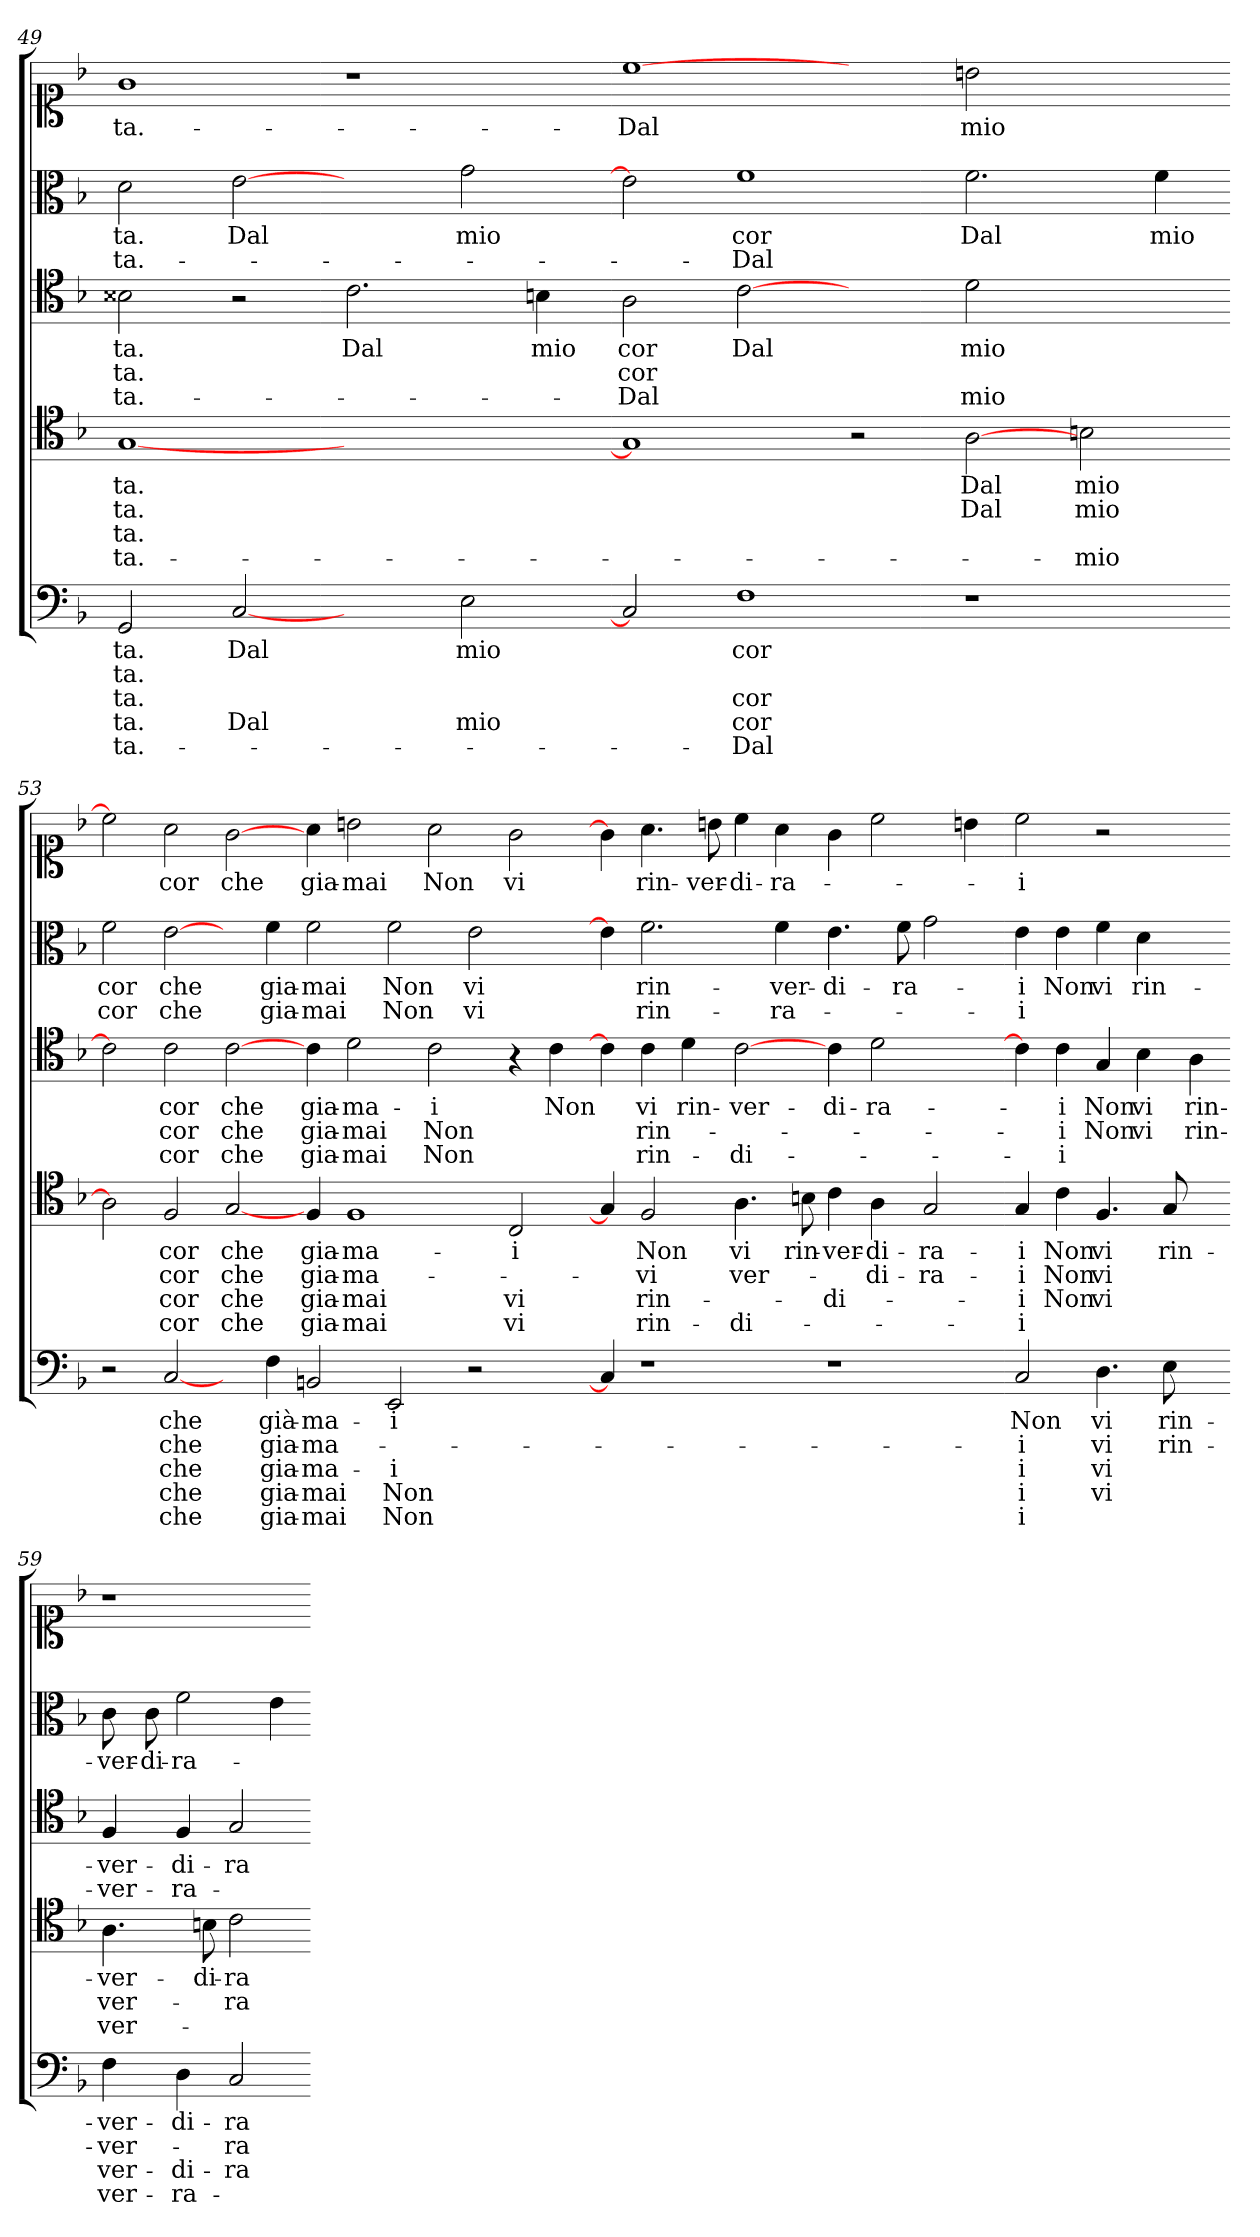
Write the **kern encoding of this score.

**kern	**text	**text	**text	**text	**text	**kern	**text	**text	**text	**text	**kern	**text	**text	**text	**kern	**text	**text	**kern	**text
*part5	*part5	*part5	*part5	*part5	*part5	*part4	*part4	*part4	*part4	*part4	*part3	*part3	*part3	*part3	*part2	*part2	*part2	*part1	*part1
*staff5	*staff5	*staff5	*staff5	*staff5	*staff5	*staff4	*staff4	*staff4	*staff4	*staff4	*staff3	*staff3	*staff3	*staff3	*staff2	*staff2	*staff2	*staff1	*staff1
*clefF4	*	*	*	*	*	*clefC4	*	*	*	*	*clefC4	*	*	*	*clefC3	*	*	*clefC1	*
*k[b-]	*	*	*	*	*	*k[b-]	*	*	*	*	*k[b-]	*	*	*	*k[b-]	*	*	*k[b-]	*
=49	=49	=49	=49	=49	=49	=49	=49	=49	=49	=49	=49	=49	=49	=49	=49	=49	=49	=49	=49
2GG	ta.	ta.	ta.	ta.	ta.-	[1G	ta.	ta.	ta.	ta.-	2B##X	ta.	ta.	ta.-	2d	ta.	ta.-	1g	ta.-
[2C	Dal	.	.	Dal	.	.	.	.	.	.	2r	.	.	.	[2e	Dal	.	.	.
2ryy	.	.	.	.	.	1ryy	.	.	.	.	2.c	Dal	.	.	2ryy	.	.	1r	.
2E	mio	.	.	mio	.	.	.	.	.	.	.	.	.	.	2g	mio	.	.	.
.	.	.	.	.	.	.	.	.	.	.	4B	mio	.	.	.	.	.	.	.
=51-	=51-	=51-	=51-	=51-	=51-	=51-	=51-	=51-	=51-	=51-	=51-	=51-	=51-	=51-	=51-	=51-	=51-	=51-	=51-
2C]	.	.	.	.	.	1G]	.	.	.	.	2A	cor	cor	Dal	2e]	.	.	[1cc	Dal
1F	cor	.	cor	cor	Dal	.	.	.	.	.	[2c	Dal	.	.	1f	cor	Dal	.	.
.	.	.	.	.	.	2r	.	.	.	.	2ryy	.	.	.	.	.	.	2ryy	.
1r	.	.	.	.	.	[2A	Dal	Dal	.	.	2d	mio	.	mio	2.f	Dal	.	2bn	mio
.	.	.	.	.	.	2Bn	mio	mio	.	mio	2ryy	.	.	.	.	.	.	2ryy	.
.	.	.	.	.	.	.	.	.	.	.	.	.	.	.	4f	mio	.	.	.
=53-	=53-	=53-	=53-	=53-	=53-	=53-	=53-	=53-	=53-	=53-	=53-	=53-	=53-	=53-	=53-	=53-	=53-	=53-	=53-
2r	.	.	.	.	.	2A]	.	.	.	.	2c]	.	.	.	2f	cor	cor	2cc]	.
[2C	che	che	che	che	che	2F	cor	cor	cor	cor	2c	cor	cor	cor	[2e	che	che	2a	cor
4ryy	.	.	.	.	.	[2G	che	che	che	che	[2c	che	che	che	4ryy	.	.	[2g	che
4F	già-	gia-	gia-	gia-	gia-	.	.	.	.	.	.	.	.	.	4f	gia-	gia-	.	.
2BBn	ma-	ma-	ma-	mai	mai	4F	gia-	gia-	gia-	gia-	4c	gia-	gia-	gia-	2f	mai	mai	4a	gia-
.	.	.	.	.	.	1F	ma-	ma-	mai	mai	2d	ma-	mai	mai	.	.	.	2bn	mai
2EE	i	.	i	Non	Non	.	.	.	.	.	.	.	.	.	2f	Non	Non	.	.
.	.	.	.	.	.	.	.	.	.	.	2c	i	Non	Non	.	.	.	2a	Non
2r	.	.	.	.	.	.	.	.	.	.	.	.	.	.	2e	vi	vi	.	.
.	.	.	.	.	.	2C	i	.	vi	vi	4r	.	.	.	.	.	.	2g	vi
4ryy	.	.	.	.	.	.	.	.	.	.	4c	Non	.	.	4ryy	.	.	.	.
=56-	=56-	=56-	=56-	=56-	=56-	=56-	=56-	=56-	=56-	=56-	=56-	=56-	=56-	=56-	=56-	=56-	=56-	=56-	=56-
4C]	.	.	.	.	.	4G]	.	.	.	.	4c]	.	.	.	4e]	.	.	4g]	.
1r	.	.	.	.	.	2F	Non	vi	rin-	rin-	4c	vi	rin-	rin-	2.f	rin-	rin-	4.a	rin-
.	.	.	.	.	.	.	.	.	.	.	4d	rin-	.	.	.	.	.	.	.
.	.	.	.	.	.	.	.	.	.	.	.	.	.	.	.	.	.	8bn	ver-
.	.	.	.	.	.	4.A	vi	ver-	.	di-	[2c	ver-	.	di-	.	.	.	4cc	di-
.	.	.	.	.	.	.	.	.	.	.	.	.	.	.	4f	ver-	ra-	4a	ra-
.	.	.	.	.	.	8Bn	rin-	.	.	.	.	.	.	.	.	.	.	.	.
1r	.	.	.	.	.	4c	ver-	.	di-	.	4c	di-	.	.	4.e	di-	.	4g	.
.	.	.	.	.	.	4A	di-	di-	.	.	2d	ra-	.	.	.	.	.	2cc	.
.	.	.	.	.	.	.	.	.	.	.	.	.	.	.	8f	ra-	.	.	.
.	.	.	.	.	.	2G	ra-	ra-	.	.	.	.	.	.	2g	.	.	.	.
.	.	.	.	.	.	.	.	.	.	.	4ryy	.	.	.	.	.	.	4bn	.
=58-	=58-	=58-	=58-	=58-	=58-	=58-	=58-	=58-	=58-	=58-	=58-	=58-	=58-	=58-	=58-	=58-	=58-	=58-	=58-
2C	Non	i	i	i	i	4G	i	i	i	i	4c]	.	.	.	4e	i	i	2cc	i
.	.	.	.	.	.	4c	Non	Non	Non	.	4c	i	i	i	4e	Non	.	.	.
4.D	vi	vi	vi	vi	.	4.F	vi	vi	vi	.	4G	Non	Non	.	4f	vi	.	2r	.
.	.	.	.	.	.	.	.	.	.	.	4B	vi	vi	.	4d	rin-	.	.	.
8E	rin-	rin-	.	.	.	8G	rin-	.	.	.	.	.	.	.	.	.	.	.	.
4ryy	.	.	.	.	.	4ryy	.	.	.	.	4A	rin-	rin-	.	4ryy	.	.	4ryy	.
=59-	=59-	=59-	=59-	=59-	=59-	=59-	=59-	=59-	=59-	=59-	=59-	=59-	=59-	=59-	=59-	=59-	=59-	=59-	=59-
4F	ver-	ver-	ver-	ver-	.	4.A	ver-	ver-	ver-	.	4F	ver-	ver-	.	8c	ver-	.	1r	.
.	.	.	.	.	.	.	.	.	.	.	.	.	.	.	8c	di-	.	.	.
4D	di-	.	di-	ra-	.	.	.	.	.	.	4F	di-	ra-	.	2f	ra-	.	.	.
.	.	.	.	.	.	8Bn	di-	.	.	.	.	.	.	.	.	.	.	.	.
2C	ra-	ra-	ra-	.	.	2c	ra-	ra-	.	.	2G	ra-	.	.	.	.	.	.	.
.	.	.	.	.	.	.	.	.	.	.	.	.	.	.	4e	.	.	.	.
=-	=-	=-	=-	=-	=-	=-	=-	=-	=-	=-	=-	=-	=-	=-	=-	=-	=-	=-	=-
*-	*-	*-	*-	*-	*-	*-	*-	*-	*-	*-	*-	*-	*-	*-	*-	*-	*-	*-	*-
